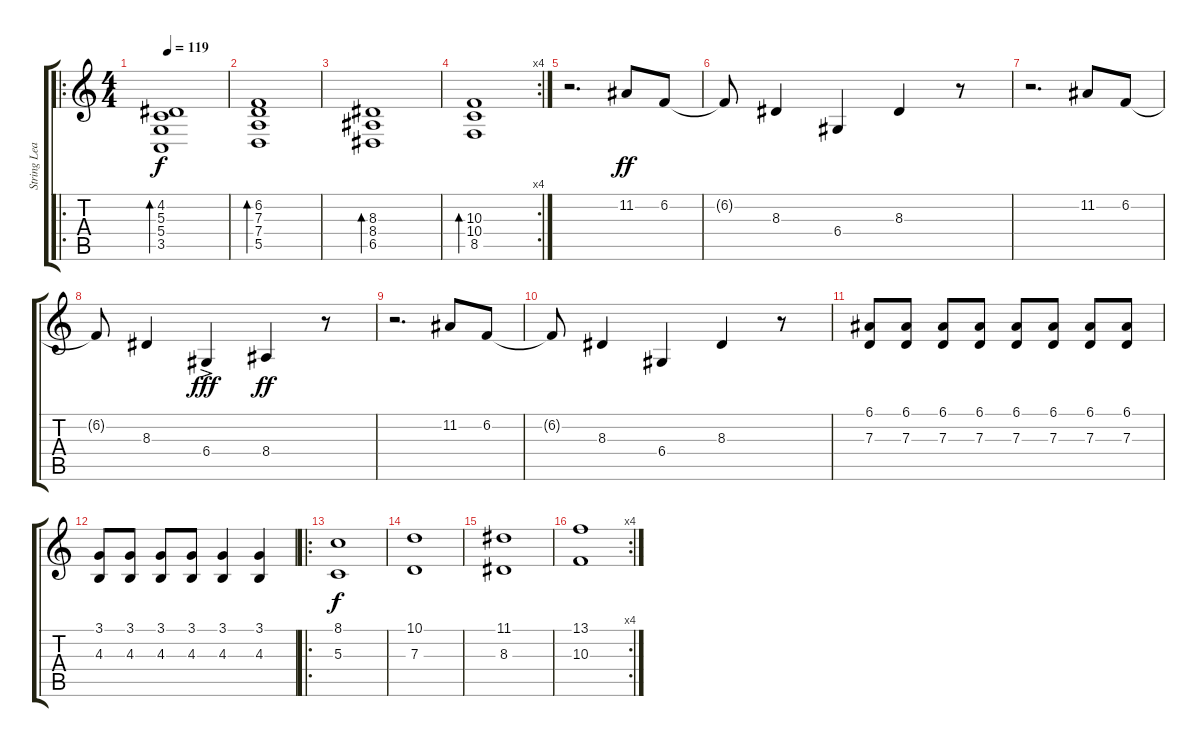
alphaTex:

\track ("String Lead" "String Lea") {instrument stringensemble1}
\staff {score tabs}
\tuning (E4 B3 G3 D3 A2 E2) {hide}
\ro
\ts (4 4)
\tempo 119
\clef g2
\ks c
(4.2 5.3 5.4 3.5).1{bd 30 dy f instrument stringensemble1} |
(6.2 7.3 7.4 5.5).1{bd 30} |
(8.3 8.4 6.5).1{bd 30} |
\rc 4
(10.3 10.4 8.5).1{bd 30} |
r.2{d} 11.2.8{dy ff} 6.2.8 |
6.2{t}.8 8.3.4 6.4.4 8.3.4 r.8 |
r.2{d} 11.2.8 6.2.8 |
6.2{t}.8 8.3.4 6.4{ac}.4{dy fff} 8.4.4{dy ff} r.8 |
r.2{d} 11.2.8 6.2.8 |
6.2{t}.8 8.3.4 6.4.4 8.3.4 r.8 |
(6.1 7.3).8 (6.1 7.3).8 (6.1 7.3).8 (6.1 7.3).8 (6.1 7.3).8 (6.1 7.3).8 (6.1 7.3).8 (6.1 7.3).8 |
(3.1 4.3).8 (3.1 4.3).8 (3.1 4.3).8 (3.1 4.3).8 (3.1 4.3).4 (3.1 4.3).4 |
\ro
(8.1 5.3).1{dy f} |
(10.1 7.3).1 |
(11.1 8.3).1 |
\rc 4
(13.1 10.3).1
